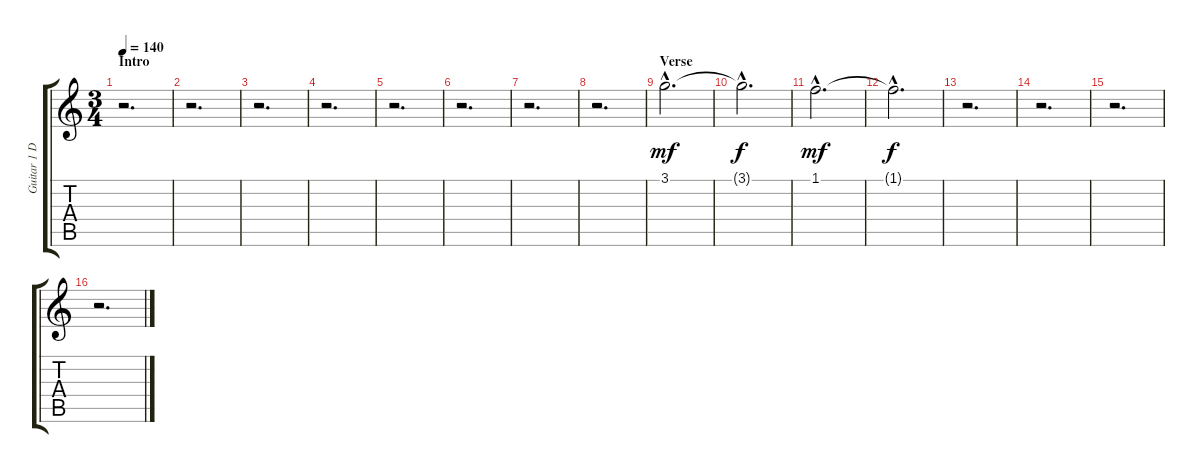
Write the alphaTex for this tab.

\track ("Guitar 1 Distort" "Guitar 1 D") {instrument distortionguitar}
\staff {score tabs}
\tuning (E4 B3 G3 D3 A2 D2) {hide}
\ts (3 4)
\section ("" "Intro")
\tempo 140
\clef g2
\ks c
r.2{d dy mf instrument distortionguitar} |
r.2{d} |
r.2{d} |
r.2{d} |
r.2{d} |
r.2{d} |
r.2{d} |
r.2{d} |
\section ("" "Verse")
3.1{hac}.2{d} |
3.1{hac t}.2{d dy f} |
1.1{hac}.2{d dy mf} |
1.1{hac t}.2{d dy f} |
r.2{d} |
r.2{d} |
r.2{d} |
r.2{d}
